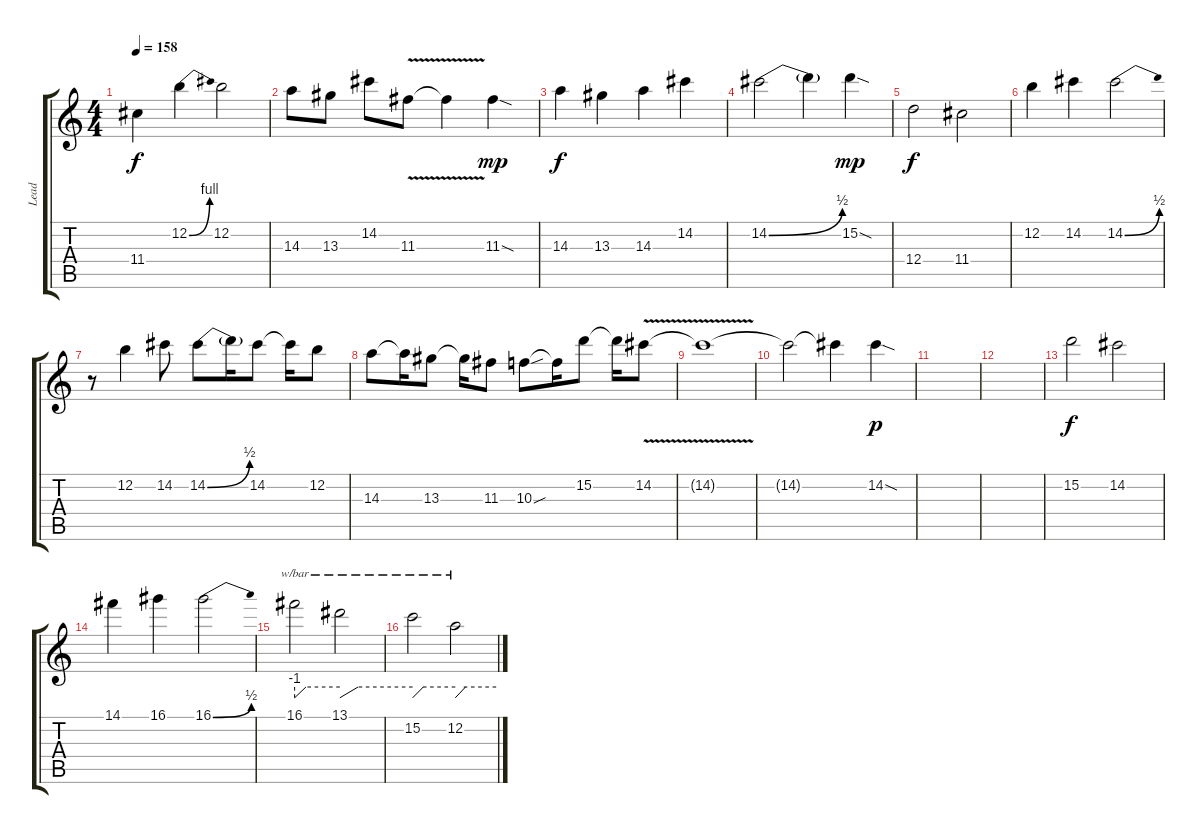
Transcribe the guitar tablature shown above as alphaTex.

\track ("Lead" "Lead") {instrument overdrivenguitar}
\staff {score tabs}
\tuning (E4 B3 G3 D3 A2 E2) {hide}
\ts (4 4)
\section ("" "")
\tempo 158
\clef g2
\ks c
11.4.4{dy f} 12.2{be (bend 0 0 60 4)}.4 12.2.2 |
14.3.8 13.3.8 14.2.8 11.3{v}.8 11.3{t}.4 11.3{sod}.4{dy mp} |
14.3.4{dy f} 13.3.4 14.3.4 14.2.4 |
14.2{be (bend 0 0 60 2)}.2 14.2{t}.4 15.2{sod}.4{dy mp} |
12.4.2{dy f} 11.4.2 |
12.2.4 14.2.4 14.2{be (bend 0 0 60 2)}.2 |
r.8 12.2.4 14.2.8 14.2{be (bend 0 0 60 2)}.8 14.2{t}.16 14.2.8 14.2{t}.16 12.2.8 |
14.3.8 14.3{t}.16 13.3.8 13.3{t}.16 11.3.8 10.3{sou}.8 10.3{t}.16 15.2.8 15.2{t}.16 14.2{v}.8 |
\section ("" "")
14.2{t}.1 |
14.2{t}.2 14.2{t}.4 14.2{sod}.4{dy p} |
|
|
15.2.2{dy f} 14.2.2 |
14.1.4 16.1.4 16.1{be (bend 0 0 60 2)}.2 |
16.1.2{tbe (custom default 0 -4 15 0 60 0)} 13.1.2{tbe (custom default 0 -4 15 0 60 0)} |
15.2.2{tbe (custom default 0 -4 15 0 60 0)} 12.2.2{tbe (custom default 0 -4 15 0 60 0)}
